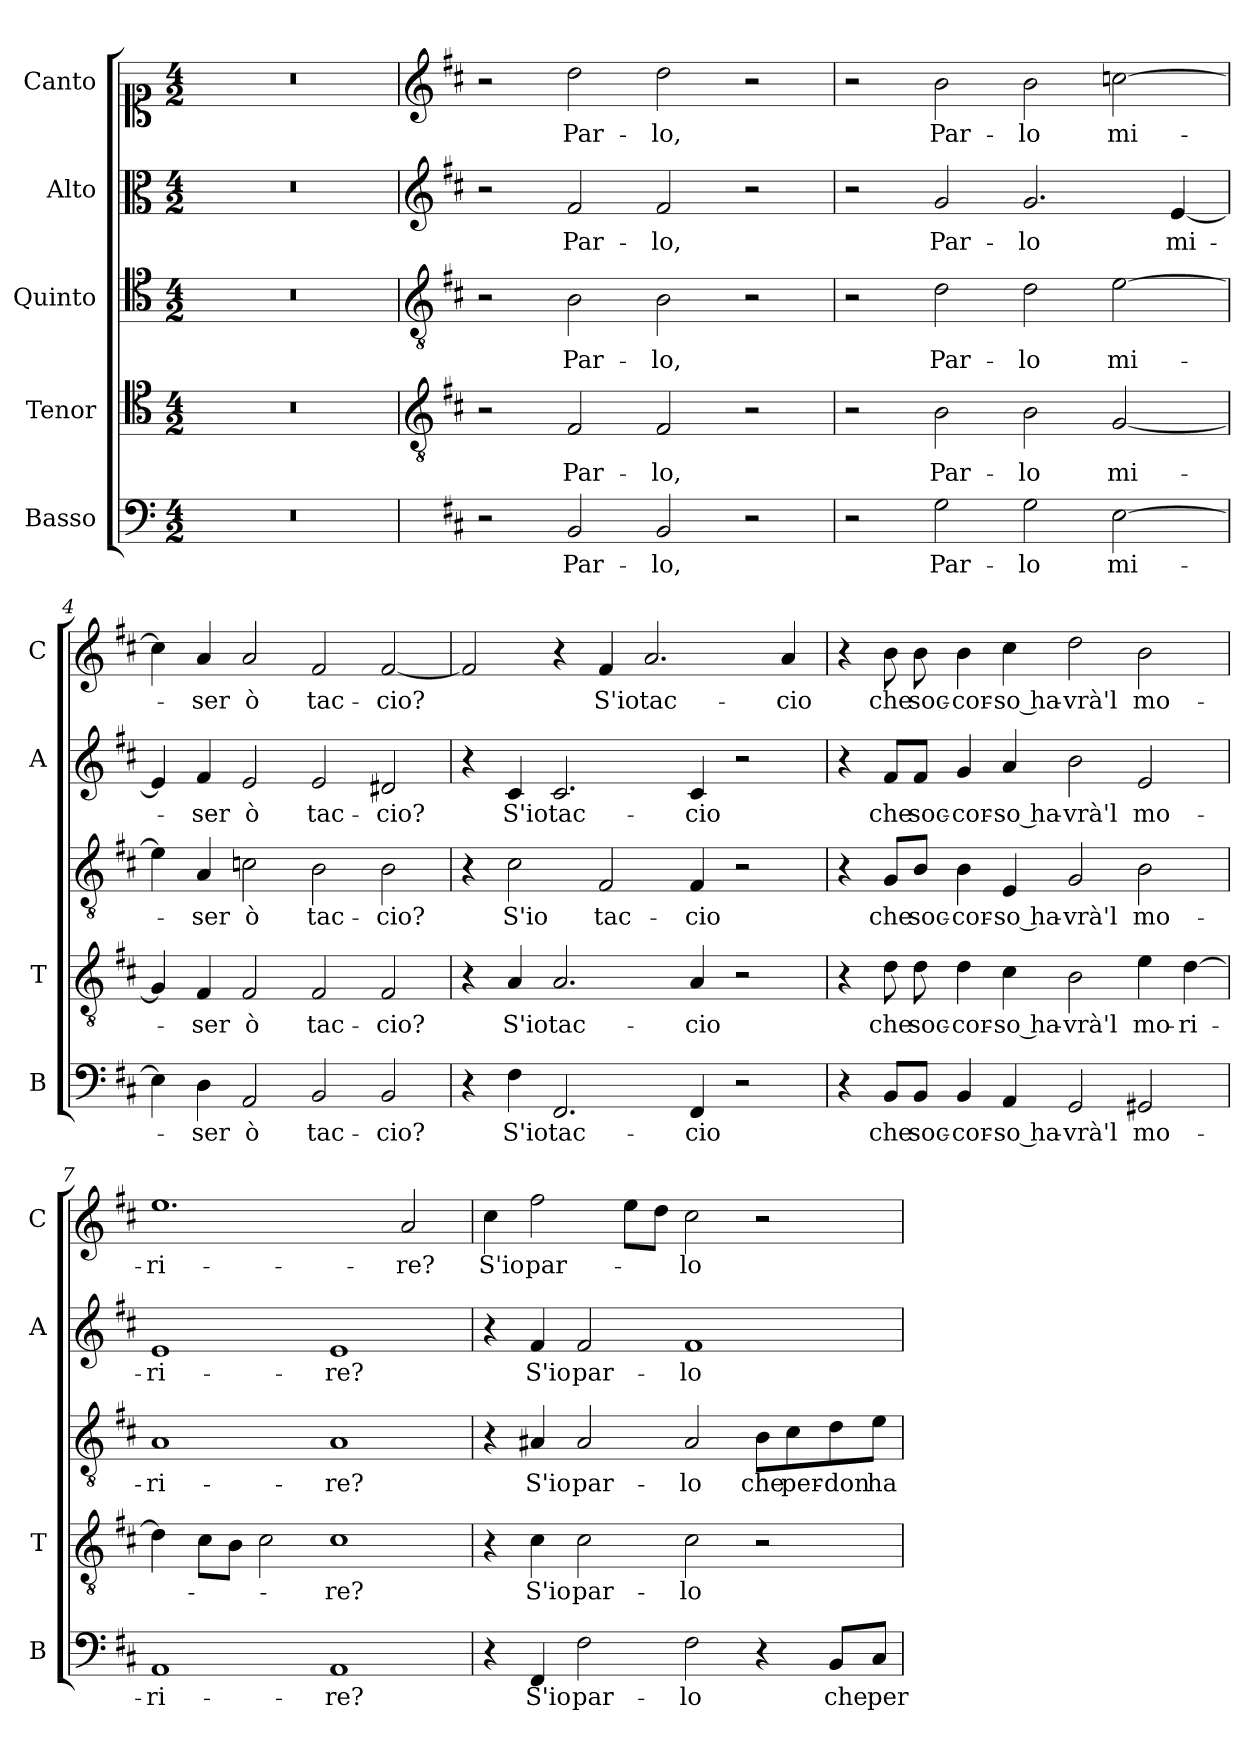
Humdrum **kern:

**kern	**text	**kern	**text	**kern	**text	**kern	**text	**kern	**text
*part5	*part5	*part4	*part4	*part3	*part3	*part2	*part2	*part1	*part1
*staff5	*staff5	*staff4	*staff4	*staff3	*staff3	*staff2	*staff2	*staff1	*staff1
*I"Basso	*	*I"Tenor	*	*I"Quinto	*	*I"Alto	*	*I"Canto	*
*I'B	*	*I'T	*	*	*	*I'A	*	*I'C	*
*clefF4	*	*clefC4	*	*clefC4	*	*clefC3	*	*clefC1	*
*k[]	*	*k[]	*	*k[]	*	*k[]	*	*k[]	*
*C:	*	*C:	*	*C:	*	*C:	*	*C:	*
*M4/2	*	*M4/2	*	*M4/2	*	*M4/2	*	*M4/2	*
=1	=1	=1	=1	=1	=1	=1	=1	=1	=1
0r	.	0r	.	0r	.	0r	.	0r	.
=2	=2	=2	=2	=2	=2	=2	=2	=2	=2
*	*	*clefGv2	*	*clefGv2	*	*clefG2	*	*clefG2	*
*k[f#c#]	*	*k[f#c#]	*	*k[f#c#]	*	*k[f#c#]	*	*k[f#c#]	*
*D:	*	*D:	*	*D:	*	*D:	*	*D:	*
2r	.	2r	.	2r	.	2r	.	2r	.
!	!LO:LY:b	!	!LO:LY:b	!	!LO:LY:b	!	!LO:LY:b	!	!LO:LY:b
2BB/	Par-	2F#/	Par-	2B\	Par-	2f#/	Par-	2dd\	Par-
!	!LO:LY:b	!	!LO:LY:b	!	!LO:LY:b	!	!LO:LY:b	!	!LO:LY:b
2BB/	-lo,	2F#/	-lo,	2B\	-lo,	2f#/	-lo,	2dd\	-lo,
2r	.	2r	.	2r	.	2r	.	2r	.
=3	=3	=3	=3	=3	=3	=3	=3	=3	=3
2r	.	2r	.	2r	.	2r	.	2r	.
!	!LO:LY:b	!	!LO:LY:b	!	!LO:LY:b	!	!LO:LY:b	!	!LO:LY:b
2G\	Par-	2B\	Par-	2d\	Par-	2g/	Par-	2b\	Par-
!	!LO:LY:b	!	!LO:LY:b	!	!LO:LY:b	!	!LO:LY:b	!	!LO:LY:b
2G\	-lo	2B\	-lo	2d\	-lo	2.g/	-lo	2b\	-lo
!	!LO:LY:b	!	!LO:LY:b	!	!LO:LY:b	!	!	!	!LO:LY:b
[2E\	mi-	[2G/	mi-	[2e\	mi-	.	.	[2ccn\	mi-
!	!	!	!	!	!	!	!LO:LY:b	!	!
.	.	.	.	.	.	[4e/	mi-	.	.
=4	=4	=4	=4	=4	=4	=4	=4	=4	=4
4E\]	.	4G/]	.	4e\]	.	4e/]	.	4cc\]	.
!	!LO:LY:b	!	!LO:LY:b	!	!LO:LY:b	!	!LO:LY:b	!	!LO:LY:b
4D\	-ser	4F#/	-ser	4A/	-ser	4f#/	-ser	4a/	-ser
!	!LO:LY:b	!	!LO:LY:b	!	!LO:LY:b	!	!LO:LY:b	!	!LO:LY:b
2AA/	ò	2F#/	ò	2cn\	ò	2e/	ò	2a/	ò
!	!LO:LY:b	!	!LO:LY:b	!	!LO:LY:b	!	!LO:LY:b	!	!LO:LY:b
2BB/	tac-	2F#/	tac-	2B\	tac-	2e/	tac-	2f#/	tac-
!	!LO:LY:b	!	!LO:LY:b	!	!LO:LY:b	!	!LO:LY:b	!	!LO:LY:b
2BB/	-cio?	2F#/	-cio?	2B\	-cio?	2d#X/	-cio?	[2f#/	-cio?
!!LO:LB:g=z
=5	=5	=5	=5	=5	=5	=5	=5	=5	=5
4r	.	4r	.	4r	.	4r	.	2f#/]	.
!	!LO:LY:b	!	!LO:LY:b	!	!LO:LY:b	!	!LO:LY:b	!	!
4F#\	S'io	4A/	S'io	2c#\	S'io	4c#/	S'io	.	.
!	!LO:LY:b	!	!LO:LY:b	!	!	!	!LO:LY:b	!	!
2.FF#/	tac-	2.A/	tac-	.	.	2.c#/	tac-	4r	.
!	!	!	!	!	!LO:LY:b	!	!	!	!LO:LY:b
.	.	.	.	2F#/	tac-	.	.	4f#/	S'io
!	!	!	!	!	!	!	!	!	!LO:LY:b
.	.	.	.	.	.	.	.	2.a/	tac-
!	!LO:LY:b	!	!LO:LY:b	!	!LO:LY:b	!	!LO:LY:b	!	!
4FF#/	-cio	4A/	-cio	4F#/	-cio	4c#/	-cio	.	.
2r	.	2r	.	2r	.	2r	.	.	.
!	!	!	!	!	!	!	!	!	!LO:LY:b
.	.	.	.	.	.	.	.	4a/	-cio
=6	=6	=6	=6	=6	=6	=6	=6	=6	=6
4r	.	4r	.	4r	.	4r	.	4r	.
!	!LO:LY:b	!	!LO:LY:b	!	!LO:LY:b	!	!LO:LY:b	!	!LO:LY:b
8BB/L	che	8d\	che	8G/L	che	8f#/L	che	8b\	che
!	!LO:LY:b	!	!LO:LY:b	!	!LO:LY:b	!	!LO:LY:b	!	!LO:LY:b
8BB/J	soc-	8d\	soc-	8B/J	soc-	8f#/J	soc-	8b\	soc-
!	!LO:LY:b	!	!LO:LY:b	!	!LO:LY:b	!	!LO:LY:b	!	!LO:LY:b
4BB/	-cor-	4d\	-cor-	4B\	-cor-	4g/	-cor-	4b\	-cor-
!	!LO:LY:b	!	!LO:LY:b	!	!LO:LY:b	!	!LO:LY:b	!	!LO:LY:b
4AA/	-so ha-	4c#\	-so ha-	4E/	-so ha-	4a/	-so ha-	4cc#\	-so ha-
!	!LO:LY:b	!	!LO:LY:b	!	!LO:LY:b	!	!LO:LY:b	!	!LO:LY:b
2GG/	-vrà'l	2B\	-vrà'l	2G/	-vrà'l	2b\	-vrà'l	2dd\	-vrà'l
!	!LO:LY:b	!	!LO:LY:b	!	!LO:LY:b	!	!LO:LY:b	!	!LO:LY:b
2GG#X/	mo-	4e\	mo-	2B\	mo-	2e/	mo-	2b\	mo-
!	!	!	!LO:LY:b	!	!	!	!	!	!
.	.	[4d\	-ri-	.	.	.	.	.	.
=7	=7	=7	=7	=7	=7	=7	=7	=7	=7
!	!LO:LY:b	!	!	!	!LO:LY:b	!	!LO:LY:b	!	!LO:LY:b
1AA	-ri-	4d\]	.	1A	-ri-	1e	-ri-	1.ee	-ri-
.	.	8c#\L	.	.	.	.	.	.	.
.	.	8B\J	.	.	.	.	.	.	.
.	.	2c#\	.	.	.	.	.	.	.
!	!LO:LY:b	!	!LO:LY:b	!	!LO:LY:b	!	!LO:LY:b	!	!
1AA	-re?	1c#	-re?	1A	-re?	1e	-re?	.	.
!	!	!	!	!	!	!	!	!	!LO:LY:b
.	.	.	.	.	.	.	.	2a/	-re?
!!LO:PB:g=z
=8	=8	=8	=8	=8	=8	=8	=8	=8	=8
!	!	!	!	!	!	!	!	!	!LO:LY:b
4r	.	4r	.	4r	.	4r	.	4cc#\	S'io
!	!LO:LY:b	!	!LO:LY:b	!	!LO:LY:b	!	!LO:LY:b	!	!LO:LY:b
4FF#/	S'io	4c#\	S'io	4A#X/	S'io	4f#/	S'io	2ff#\	par-
!	!LO:LY:b	!	!LO:LY:b	!	!LO:LY:b	!	!LO:LY:b	!	!
2F#\	par-	2c#\	par-	2A#/	par-	2f#/	par-	.	.
.	.	.	.	.	.	.	.	8ee\L	.
.	.	.	.	.	.	.	.	8dd\J	.
!	!LO:LY:b	!	!LO:LY:b	!	!LO:LY:b	!	!LO:LY:b	!	!LO:LY:b
2F#\	-lo	2c#\	-lo	2A#/	-lo	1f#	-lo	2cc#\	-lo
!	!	!	!	!	!LO:LY:b	!	!	!	!
4r	.	2r	.	8B\L	che	.	.	2r	.
!	!	!	!	!	!LO:LY:b	!	!	!	!
.	.	.	.	8c#\	per-	.	.	.	.
!	!LO:LY:b	!	!	!	!LO:LY:b	!	!	!	!
8BB/L	che	.	.	8d\	-don	.	.	.	.
!	!LO:LY:b	!	!	!	!LO:LY:b	!	!	!	!
8C#/J	per-	.	.	8e\J	ha-	.	.	.	.
=	=	=	=	=	=	=	=	=	=
*-	*-	*-	*-	*-	*-	*-	*-	*-	*-
